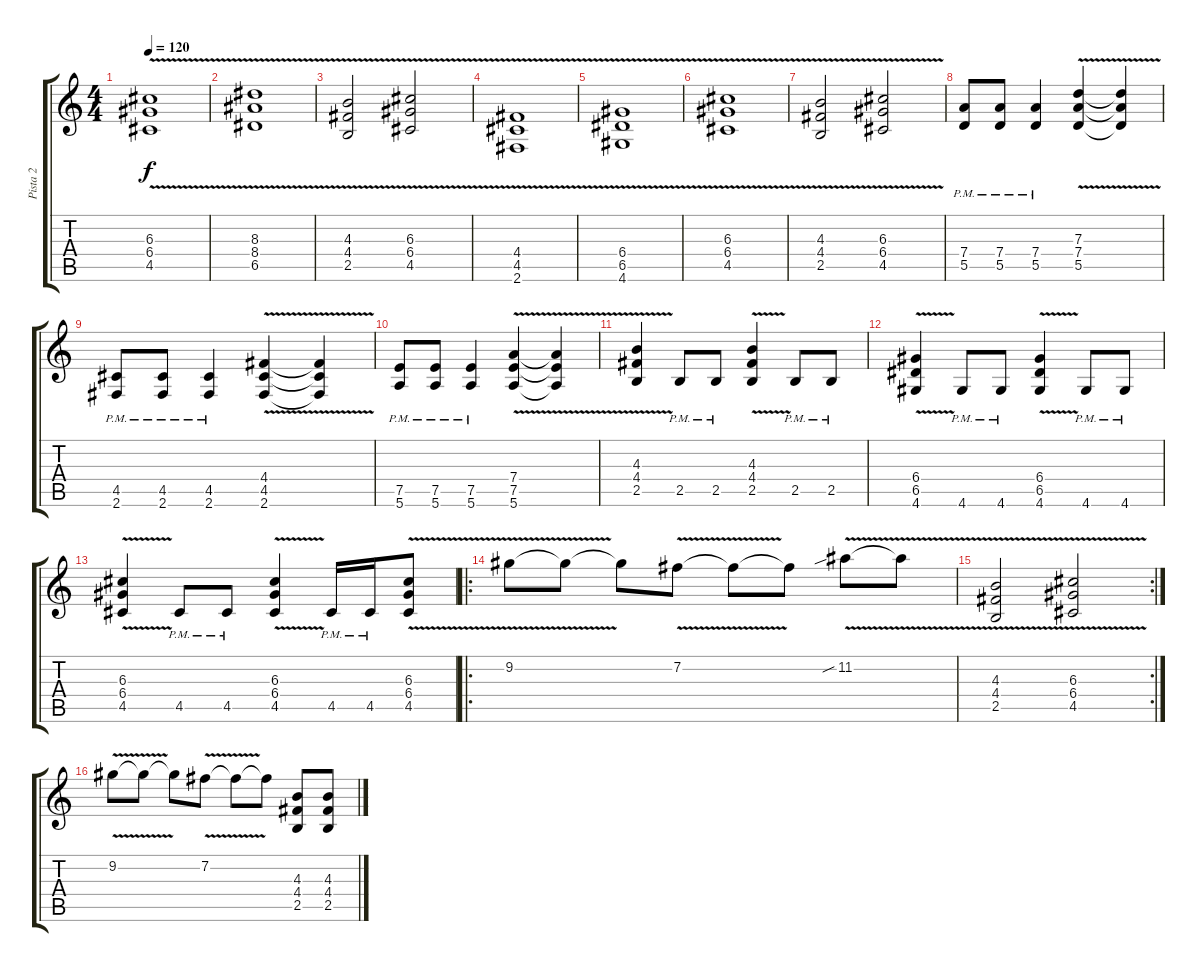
\track ("Pista 2" "Pista 2") {instrument distortionguitar}
\staff {score tabs}
\tuning (E4 B3 G3 D3 A2 E2) {hide}
\ts (4 4)
\tempo 120
\clef g2
\ks c
(6.3 6.4 4.5{v}).1{dy f} |
(8.3 8.4 6.5{v}).1 |
(4.3 4.4 2.5{v}).2 (6.3 6.4{v} 4.5).2 |
(4.4 4.5 2.6{v}).1 |
(6.4 6.5 4.6{v}).1 |
(6.3 6.4 4.5{v}).1 |
(4.3 4.4 2.5{v}).2 (6.3 6.4 4.5{v}).2 |
(7.4 5.5{pm}).8 (7.4 5.5{pm}).8 (7.4 5.5{pm}).4 (7.3 7.4 5.5{v}).4 (7.3{t} 7.4{t} 5.5{t}).4 |
(4.5 2.6{pm}).8 (4.5 2.6{pm}).8 (4.5 2.6{pm}).4 (4.4 4.5{v} 2.6).4 (4.4{t} 4.5{t} 2.6{t}).4 |
(7.5 5.6{pm}).8 (7.5 5.6{pm}).8 (7.5 5.6{pm}).4 (7.4 7.5{v} 5.6).4 (7.4{t} 7.5{t} 5.6{t}).4 |
(4.3 4.4 2.5{v}).4 2.5{pm}.8 2.5{pm}.8 (4.3 4.4 2.5{v}).4 2.5{pm}.8 2.5{pm}.8 |
(6.4 6.5{v} 4.6).4 4.6{pm}.8 4.6{pm}.8 (6.4 6.5{v} 4.6).4 4.6{pm}.8 4.6{pm}.8 |
(6.3 6.4 4.5{v}).4 4.5{pm}.8 4.5{pm}.8 (6.3 6.4 4.5{v}).4 4.5{pm}.16 4.5{pm}.16 (6.3 6.4 4.5{v}).8 |
\ro
9.2{v}.8 9.2{t}.8 9.2{t}.8 7.2{v}.8 7.2{t}.8 7.2{t}.8 11.2{v sib}.8 11.2{t}.8 |
\rc 2
(4.3 4.4 2.5{v}).2 (6.3 6.4 4.5{v}).2 |
9.2{v}.8 9.2{t}.8 9.2{t}.8 7.2{v}.8 7.2{t}.8 7.2{t}.8 (4.3 4.4 2.5).8 (4.3 4.4 2.5).8
